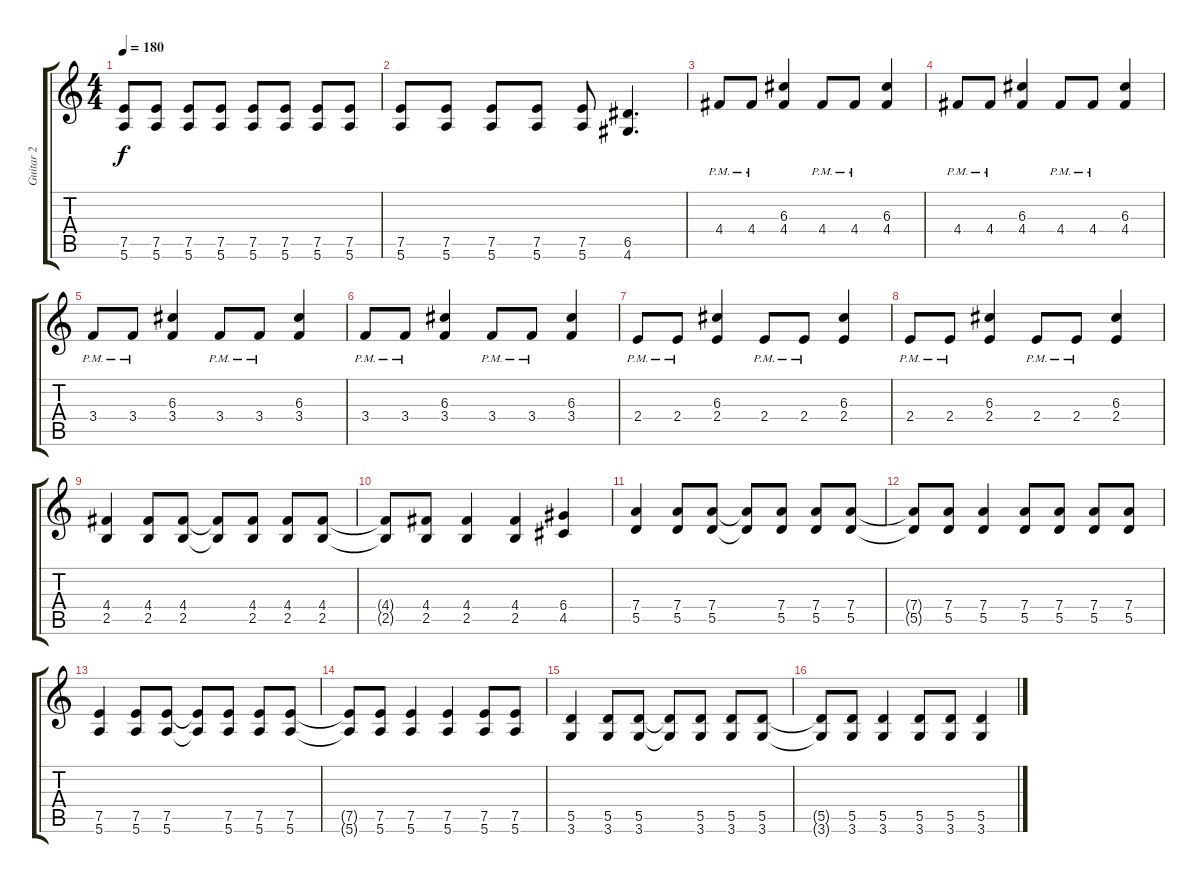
\track ("Guitar 2" "Guitar 2") {instrument distortionguitar}
\staff {score tabs}
\tuning (E4 B3 G3 D3 A2 E2) {hide}
\ts (4 4)
\tempo 180
\clef g2
\ks c
(7.5 5.6).8{dy f} (7.5 5.6).8 (7.5 5.6).8 (7.5 5.6).8 (7.5 5.6).8 (7.5 5.6).8 (7.5 5.6).8 (7.5 5.6).8 |
(7.5 5.6).8 (7.5 5.6).8 (7.5 5.6).8 (7.5 5.6).8 (7.5 5.6).8 (6.5 4.6).4{d} |
4.4{pm}.8 4.4{pm}.8 (6.3 4.4).4 4.4{pm}.8 4.4{pm}.8 (6.3 4.4).4 |
4.4{pm}.8 4.4{pm}.8 (6.3 4.4).4 4.4{pm}.8 4.4{pm}.8 (6.3 4.4).4 |
3.4{pm}.8 3.4{pm}.8 (6.3 3.4).4 3.4{pm}.8 3.4{pm}.8 (6.3 3.4).4 |
3.4{pm}.8 3.4{pm}.8 (6.3 3.4).4 3.4{pm}.8 3.4{pm}.8 (6.3 3.4).4 |
2.4{pm}.8 2.4{pm}.8 (6.3 2.4).4 2.4{pm}.8 2.4{pm}.8 (6.3 2.4).4 |
2.4{pm}.8 2.4{pm}.8 (6.3 2.4).4 2.4{pm}.8 2.4{pm}.8 (6.3 2.4).4 |
(4.4 2.5).4 (4.4 2.5).8 (4.4 2.5).8 (4.4{t} 2.5{t}).8 (4.4 2.5).8 (4.4 2.5).8 (4.4 2.5).8 |
(4.4{t} 2.5{t}).8 (4.4 2.5).8 (4.4 2.5).4 (4.4 2.5).4 (6.4 4.5).4 |
(7.4 5.5).4 (7.4 5.5).8 (7.4 5.5).8 (7.4{t} 5.5{t}).8 (7.4 5.5).8 (7.4 5.5).8 (7.4 5.5).8 |
(7.4{t} 5.5{t}).8 (7.4 5.5).8 (7.4 5.5).4 (7.4 5.5).8 (7.4 5.5).8 (7.4 5.5).8 (7.4 5.5).8 |
(7.5 5.6).4 (7.5 5.6).8 (7.5 5.6).8 (7.5{t} 5.6{t}).8 (7.5 5.6).8 (7.5 5.6).8 (7.5 5.6).8 |
(7.5{t} 5.6{t}).8 (7.5 5.6).8 (7.5 5.6).4 (7.5 5.6).4 (7.5 5.6).8 (7.5 5.6).8 |
(5.5 3.6).4 (5.5 3.6).8 (5.5 3.6).8 (5.5{t} 3.6{t}).8 (5.5 3.6).8 (5.5 3.6).8 (5.5 3.6).8 |
(5.5{t} 3.6{t}).8 (5.5 3.6).8 (5.5 3.6).4 (5.5 3.6).8 (5.5 3.6).8 (5.5 3.6).4
